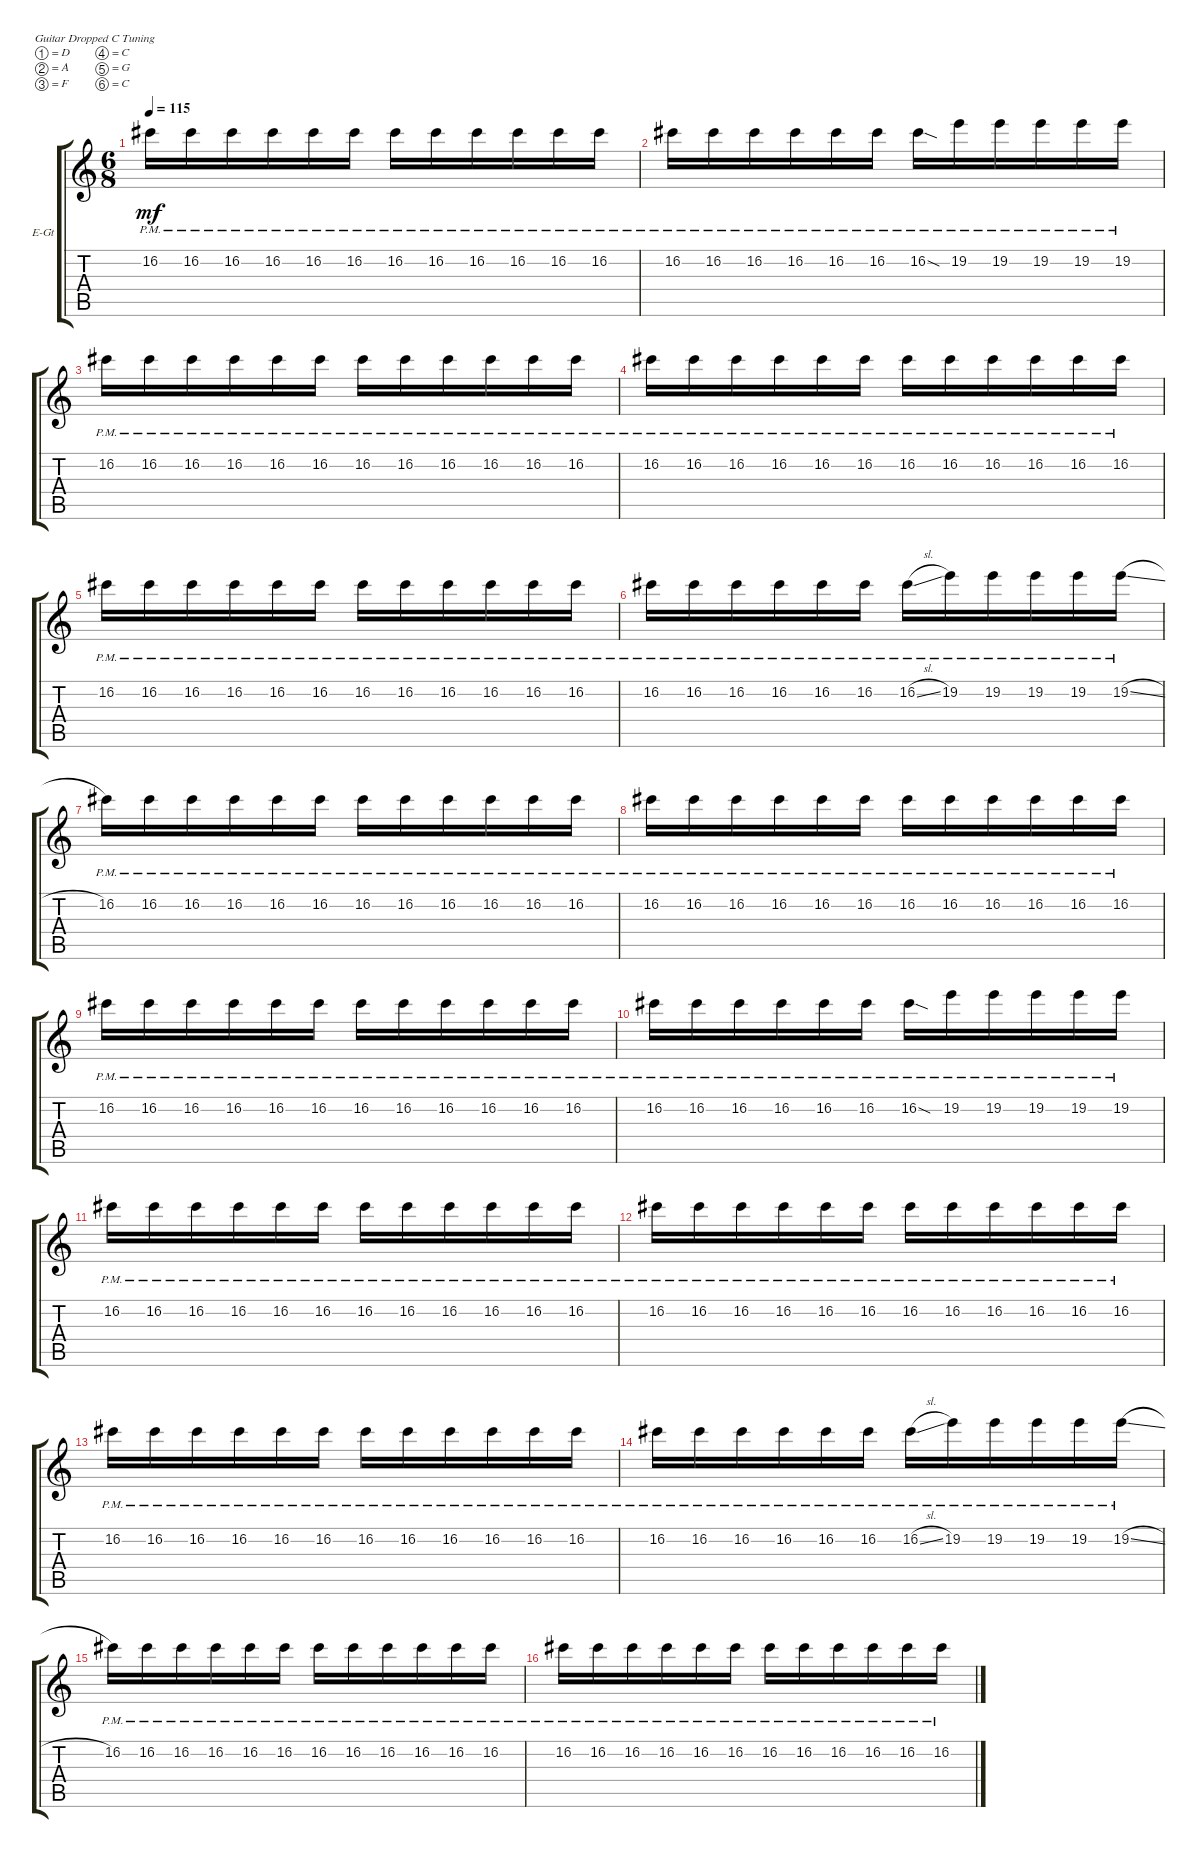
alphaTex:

\bracketExtendMode groupsimilarinstruments
\firstSystemTrackNameOrientation horizontal
\otherSystemsTrackNameOrientation horizontal
\track ("Effect Guitar" "E-Gt") {instrument overdrivenguitar}
\staff {score tabs}
\tuning (D4 A3 F3 C3 G2 C2)
\ts (6 8)
\tempo 115
\clef g2
\ks c
16.2{pm}.16{dy mf} 16.2{pm}.16 16.2{pm}.16 16.2{pm}.16 16.2{pm}.16 16.2{pm}.16 16.2{pm}.16 16.2{pm}.16 16.2{pm}.16 16.2{pm}.16 16.2{pm}.16 16.2{pm}.16 |
16.2{pm}.16 16.2{pm}.16 16.2{pm}.16 16.2{pm}.16 16.2{pm}.16 16.2{pm}.16 16.2{sod pm}.16 19.2{pm}.16 19.2{pm}.16 19.2{pm}.16 19.2{pm}.16 19.2{pm}.16 |
16.2{pm}.16 16.2{pm}.16 16.2{pm}.16 16.2{pm}.16 16.2{pm}.16 16.2{pm}.16 16.2{pm}.16 16.2{pm}.16 16.2{pm}.16 16.2{pm}.16 16.2{pm}.16 16.2{pm}.16 |
16.2{pm}.16 16.2{pm}.16 16.2{pm}.16 16.2{pm}.16 16.2{pm}.16 16.2{pm}.16 16.2{pm}.16 16.2{pm}.16 16.2{pm}.16 16.2{pm}.16 16.2{pm}.16 16.2{pm}.16 |
16.2{pm}.16 16.2{pm}.16 16.2{pm}.16 16.2{pm}.16 16.2{pm}.16 16.2{pm}.16 16.2{pm}.16 16.2{pm}.16 16.2{pm}.16 16.2{pm}.16 16.2{pm}.16 16.2{pm}.16 |
16.2{pm}.16 16.2{pm}.16 16.2{pm}.16 16.2{pm}.16 16.2{pm}.16 16.2{pm}.16 16.2{sl pm}.16 19.2{pm}.16 19.2{pm}.16 19.2{pm}.16 19.2{pm}.16 19.2{sl pm}.16 |
16.2{pm}.16 16.2{pm}.16 16.2{pm}.16 16.2{pm}.16 16.2{pm}.16 16.2{pm}.16 16.2{pm}.16 16.2{pm}.16 16.2{pm}.16 16.2{pm}.16 16.2{pm}.16 16.2{pm}.16 |
16.2{pm}.16 16.2{pm}.16 16.2{pm}.16 16.2{pm}.16 16.2{pm}.16 16.2{pm}.16 16.2{pm}.16 16.2{pm}.16 16.2{pm}.16 16.2{pm}.16 16.2{pm}.16 16.2{pm}.16 |
16.2{pm}.16 16.2{pm}.16 16.2{pm}.16 16.2{pm}.16 16.2{pm}.16 16.2{pm}.16 16.2{pm}.16 16.2{pm}.16 16.2{pm}.16 16.2{pm}.16 16.2{pm}.16 16.2{pm}.16 |
16.2{pm}.16 16.2{pm}.16 16.2{pm}.16 16.2{pm}.16 16.2{pm}.16 16.2{pm}.16 16.2{sod pm}.16 19.2{pm}.16 19.2{pm}.16 19.2{pm}.16 19.2{pm}.16 19.2{pm}.16 |
16.2{pm}.16 16.2{pm}.16 16.2{pm}.16 16.2{pm}.16 16.2{pm}.16 16.2{pm}.16 16.2{pm}.16 16.2{pm}.16 16.2{pm}.16 16.2{pm}.16 16.2{pm}.16 16.2{pm}.16 |
16.2{pm}.16 16.2{pm}.16 16.2{pm}.16 16.2{pm}.16 16.2{pm}.16 16.2{pm}.16 16.2{pm}.16 16.2{pm}.16 16.2{pm}.16 16.2{pm}.16 16.2{pm}.16 16.2{pm}.16 |
16.2{pm}.16 16.2{pm}.16 16.2{pm}.16 16.2{pm}.16 16.2{pm}.16 16.2{pm}.16 16.2{pm}.16 16.2{pm}.16 16.2{pm}.16 16.2{pm}.16 16.2{pm}.16 16.2{pm}.16 |
16.2{pm}.16 16.2{pm}.16 16.2{pm}.16 16.2{pm}.16 16.2{pm}.16 16.2{pm}.16 16.2{sl pm}.16 19.2{pm}.16 19.2{pm}.16 19.2{pm}.16 19.2{pm}.16 19.2{sl pm}.16 |
16.2{pm}.16 16.2{pm}.16 16.2{pm}.16 16.2{pm}.16 16.2{pm}.16 16.2{pm}.16 16.2{pm}.16 16.2{pm}.16 16.2{pm}.16 16.2{pm}.16 16.2{pm}.16 16.2{pm}.16 |
16.2{pm}.16 16.2{pm}.16 16.2{pm}.16 16.2{pm}.16 16.2{pm}.16 16.2{pm}.16 16.2{pm}.16 16.2{pm}.16 16.2{pm}.16 16.2{pm}.16 16.2{pm}.16 16.2{pm}.16
